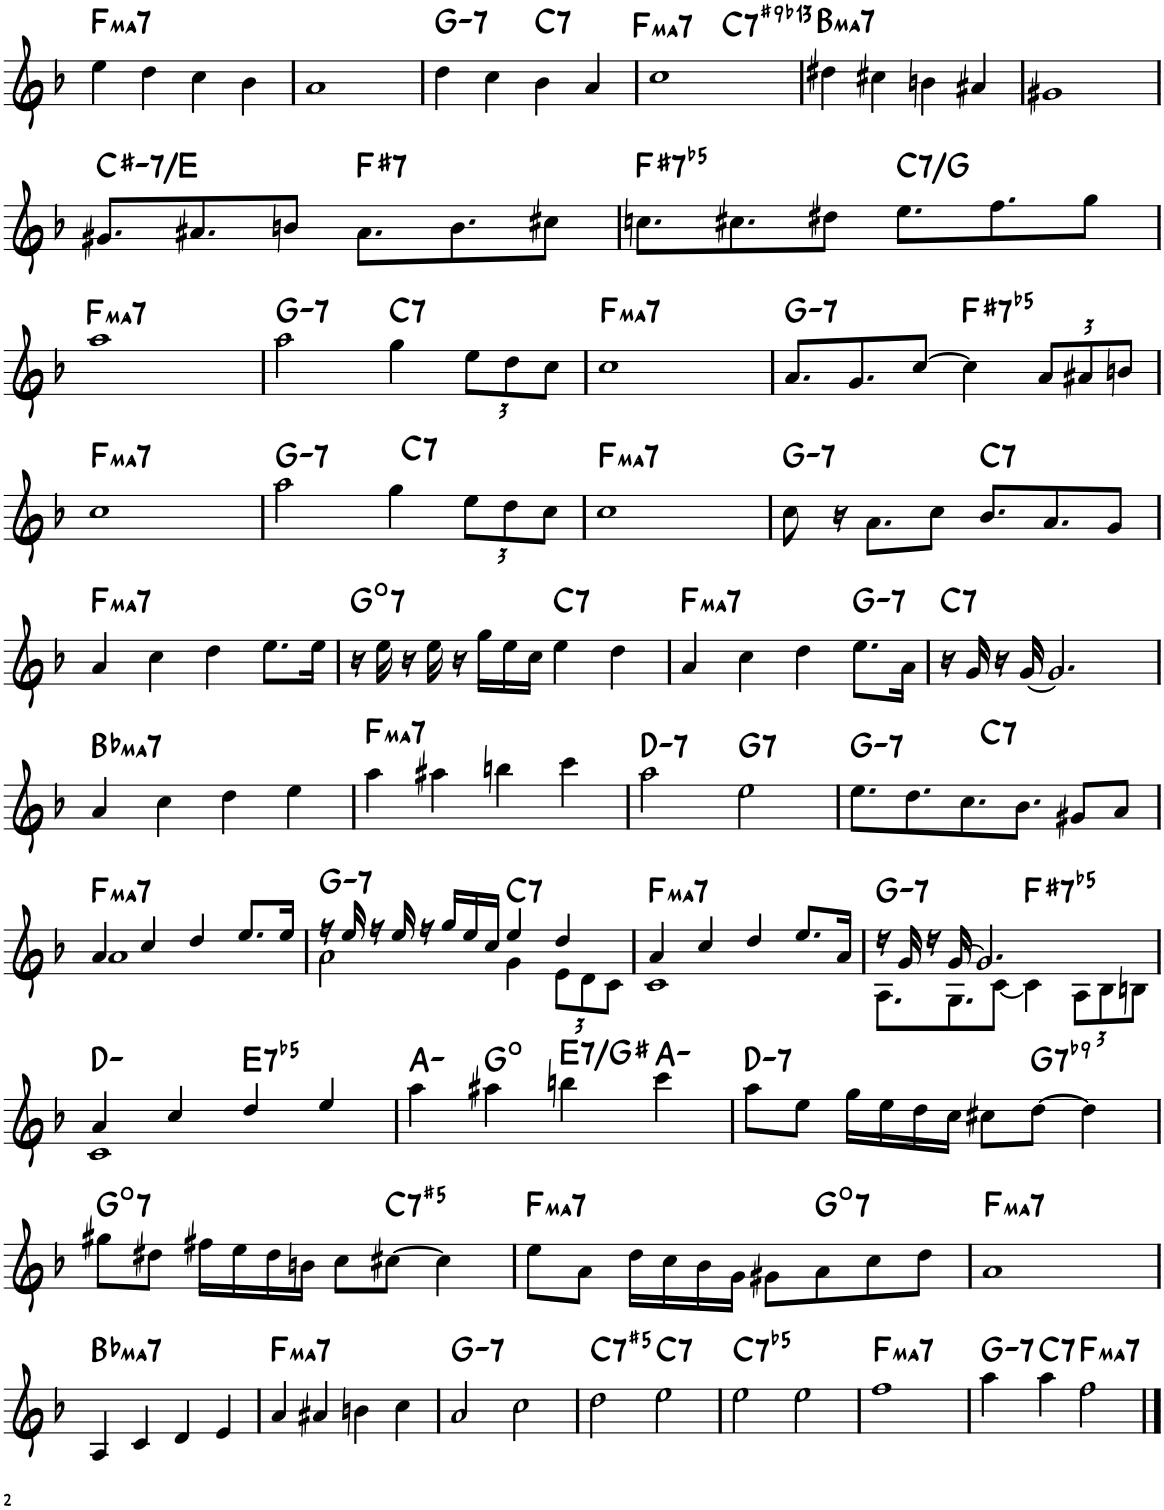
**kern	**harte
*part1	*part1
*staff1	*
*I"Piano	*
*I'Pno.	*
!!LO:PB:g=z
*clefG2	*
*k[b-]	*
*M4/4	*
=41	=41
!	!LO:H:kt=ma7
4ee\	F:maj7
4dd\	.
4cc\	.
4b-\	.
=42	=42
1a	.
=43	=43
!	!LO:H:kt=7
4dd\	G:min7
4cc\	.
!	!LO:H:kt=7
4b-\	C:7
4a/	.
=44	=44
!	!LO:H:n=1:kt=ma7
!	!LO:H:n=2:kt=7
1cc	F:maj7 C:7(#9,b13)
=45	=45
!	!LO:H:kt=ma7
4dd#X\	B:maj7
4cc#X\	.
4bn\	.
4a#X/	.
=46	=46
1g#X	.
!!LO:LB:g=z
=47	=47
!	!LO:H:kt=7
8.g#X/L	C#:min7/b3
8.a#X/	.
8bn/J	.
!	!LO:H:kt=7
8.a#\L	F#:7
8.b\	.
8cc#X\J	.
=48	=48
!	!LO:H:kt=7
8.ccn\L	F#:(3,b5,b7)
8.cc#X\	.
8dd#X\J	.
!	!LO:H:kt=7
8.ee\L	C:7/5
8.ff\	.
8gg\J	.
!!LO:LB:g=z
=49	=49
!	!LO:H:kt=ma7
1aa	F:maj7
=50	=50
!	!LO:H:kt=7
2aa\	G:min7
!	!LO:H:kt=7
4gg\	C:7
*Xbrackettup	*
12ee\L	.
12dd\	.
12cc\J	.
=51	=51
!	!LO:H:kt=ma7
1cc	F:maj7
=52	=52
!	!LO:H:kt=7
8.a/L	G:min7
8.g/	.
[8cc/J	.
!	!LO:H:kt=7
4cc\]	F#:(3,b5,b7)
12a/L	.
12a#X/	.
12bn/J	.
!!LO:LB:g=z
=53	=53
!	!LO:H:kt=ma7
1cc	F:maj7
=54	=54
!	!LO:H:kt=7
*^	*
2aa\	4.ryy	G:min7
!	!	!LO:H:kt=7
.	2ryy	C:7
4gg\	.	.
12ee\L	.	.
12dd\	.	.
.	8ryy	.
12cc\J	.	.
=55	=55	=55
!	!	!LO:H:kt=ma7
*v	*v	*
1cc	F:maj7
=56	=56
!	!LO:H:kt=7
8cc\	G:min7
16r	.
8.a\L	.
8cc\J	.
!	!LO:H:kt=7
8.b-/L	C:7
8.a/	.
8g/J	.
!!LO:LB:g=z
=57	=57
!	!LO:H:kt=ma7
4a/	F:maj7
4cc\	.
4dd\	.
8.ee\L	.
16ee\Jk	.
=58	=58
!	!LO:H:kt=7
16r	G:dim7
16ee\	.
16r	.
16ee\	.
16r	.
16gg\LL	.
16ee\	.
16cc\JJ	.
!	!LO:H:kt=7
4ee\	C:7
4dd\	.
=59	=59
!	!LO:H:kt=ma7
4a/	F:maj7
4cc\	.
4dd\	.
!	!LO:H:kt=7
8.ee\L	G:min7
16a\Jk	.
=60	=60
!	!LO:H:kt=7
16r	C:7
16g/	.
16r	.
[16g/	.
2.g/]	.
!!LO:LB:g=z
=61	=61
!	!LO:H:kt=ma7
4a/	Bb:maj7
4cc\	.
4dd\	.
4ee\	.
=62	=62
!	!LO:H:kt=ma7
4aa\	F:maj7
4aa#X\	.
4bbn\	.
4ccc\	.
=63	=63
!	!LO:H:kt=7
2aa\	D:min7
!	!LO:H:kt=7
2ee\	G:7
=64	=64
!	!LO:H:kt=7
8.ee\L	G:min7
8.dd\	.
8.cc\	.
!	!LO:H:kt=7
8.b-\J	C:7
8g#X/L	.
8a/J	.
!!LO:LB:g=z
=65	=65
*^	*
!	!	!LO:H:kt=ma7
4a/	1a	F:maj7
4cc/	.	.
4dd/	.	.
8.ee/L	.	.
16ee/Jk	.	.
=66	=66	=66
!	!	!LO:H:kt=7
16r	2a\	G:min7
16ee/	.	.
16r	.	.
16ee/	.	.
16r	.	.
16gg/LL	.	.
16ee/	.	.
16cc/JJ	.	.
!	!	!LO:H:kt=7
4ee/	4g\	C:7
4dd/	12e\L	.
.	12d\	.
.	12c\J	.
=67	=67	=67
!	!	!LO:H:kt=ma7
4a/	1c	F:maj7
4cc/	.	.
4dd/	.	.
8.ee/L	.	.
16a/Jk	.	.
=68	=68	=68
!	!	!LO:H:kt=7
16r	8.A\L	G:min7
16g/	.	.
16r	.	.
[16g/	8.G\	.
2.g/]	.	.
.	[8c\J	.
!	!	!LO:H:kt=7
.	4c\]	F#:(3,b5,b7)
.	12A\L	.
.	12B-\	.
.	12Bn\J	.
!!LO:LB:g=z	!!
=69	=69	=69
4a/	1c	D:min
4cc/	.	.
!	!	!LO:H:kt=7
4dd/	.	E:(3,b5,b7)
4ee/	.	.
*v	*v	*
=70	=70
4aa\	A:min
4aa#X\	G:dim
!	!LO:H:kt=7
4bbn\	E:7/3
4ccc\	A:min
=71	=71
!	!LO:H:kt=7
8aa\L	D:min7
8ee\J	.
16gg\LL	.
16ee\	.
16dd\	.
16cc\JJ	.
8cc#X\L	.
!	!LO:H:kt=7
[8dd\J	G:7(b9)
4dd\]	.
!!LO:LB:g=z
=72	=72
!	!LO:H:kt=7
8gg#X\L	G:dim7
8dd#X\J	.
16ff#X\LL	.
16ee\	.
16dd#\	.
16bn\JJ	.
8cc\L	.
!	!LO:H:kt=7
[8cc#X\J	C:(3,#5,b7)
4cc#\]	.
=73	=73
!	!LO:H:kt=ma7
8ee\L	F:maj7
8a\J	.
16dd\LL	.
16cc\	.
16b-\	.
16g\JJ	.
8g#X\L	.
!	!LO:H:kt=7
8a\	G:dim7
8cc\	.
8dd\J	.
=74	=74
!	!LO:H:kt=ma7
1a	F:maj7
!!LO:LB:g=z
=75	=75
!	!LO:H:kt=ma7
4A/	Bb:maj7
4c/	.
4d/	.
4e/	.
=76	=76
!	!LO:H:kt=ma7
4a/	F:maj7
4a#X/	.
4bn\	.
4cc\	.
=77	=77
!	!LO:H:kt=7
2a/	G:min7
2cc\	.
=78	=78
!	!LO:H:kt=7
2dd\	C:(3,#5,b7)
!	!LO:H:kt=7
2ee\	C:7
=79	=79
!	!LO:H:kt=7
2ee\	C:(3,b5,b7)
2ee\	.
=80	=80
!	!LO:H:kt=ma7
1ff	F:maj7
=81	=81
!	!LO:H:kt=7
4aa\	G:min7
!	!LO:H:kt=7
4aa\	C:7
!	!LO:H:kt=ma7
2ff\	F:maj7
==	==
*-	*-
